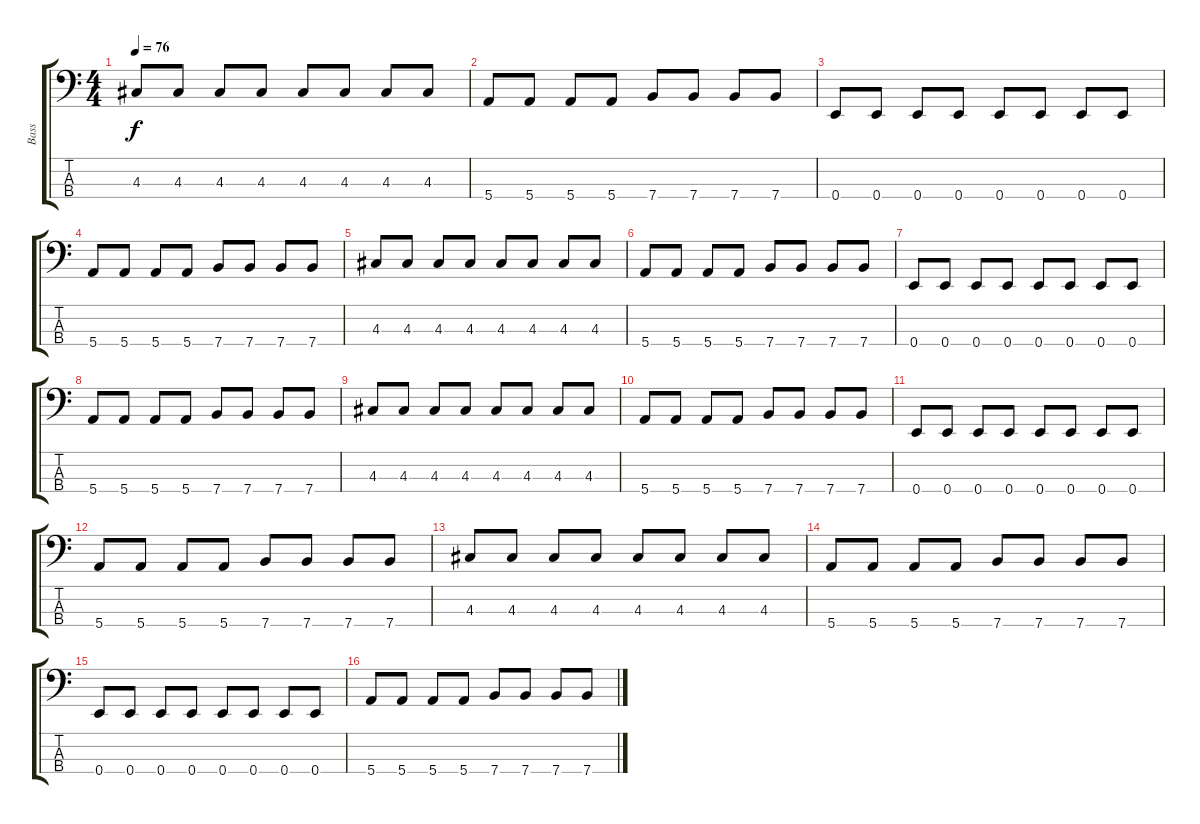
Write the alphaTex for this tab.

\track ("Bass" "Bass") {instrument electricbassfinger}
\staff {score tabs}
\tuning (G2 D2 A1 E1) {hide}
\ts (4 4)
\tempo 76
\clef f4
\ks c
4.3.8{dy f} 4.3.8 4.3.8 4.3.8 4.3.8 4.3.8 4.3.8 4.3.8 |
5.4.8 5.4.8 5.4.8 5.4.8 7.4.8 7.4.8 7.4.8 7.4.8 |
0.4.8 0.4.8 0.4.8 0.4.8 0.4.8 0.4.8 0.4.8 0.4.8 |
5.4.8 5.4.8 5.4.8 5.4.8 7.4.8 7.4.8 7.4.8 7.4.8 |
4.3.8 4.3.8 4.3.8 4.3.8 4.3.8 4.3.8 4.3.8 4.3.8 |
5.4.8 5.4.8 5.4.8 5.4.8 7.4.8 7.4.8 7.4.8 7.4.8 |
0.4.8 0.4.8 0.4.8 0.4.8 0.4.8 0.4.8 0.4.8 0.4.8 |
5.4.8 5.4.8 5.4.8 5.4.8 7.4.8 7.4.8 7.4.8 7.4.8 |
4.3.8 4.3.8 4.3.8 4.3.8 4.3.8 4.3.8 4.3.8 4.3.8 |
5.4.8 5.4.8 5.4.8 5.4.8 7.4.8 7.4.8 7.4.8 7.4.8 |
0.4.8 0.4.8 0.4.8 0.4.8 0.4.8 0.4.8 0.4.8 0.4.8 |
5.4.8 5.4.8 5.4.8 5.4.8 7.4.8 7.4.8 7.4.8 7.4.8 |
4.3.8 4.3.8 4.3.8 4.3.8 4.3.8 4.3.8 4.3.8 4.3.8 |
5.4.8 5.4.8 5.4.8 5.4.8 7.4.8 7.4.8 7.4.8 7.4.8 |
0.4.8 0.4.8 0.4.8 0.4.8 0.4.8 0.4.8 0.4.8 0.4.8 |
5.4.8 5.4.8 5.4.8 5.4.8 7.4.8 7.4.8 7.4.8 7.4.8
